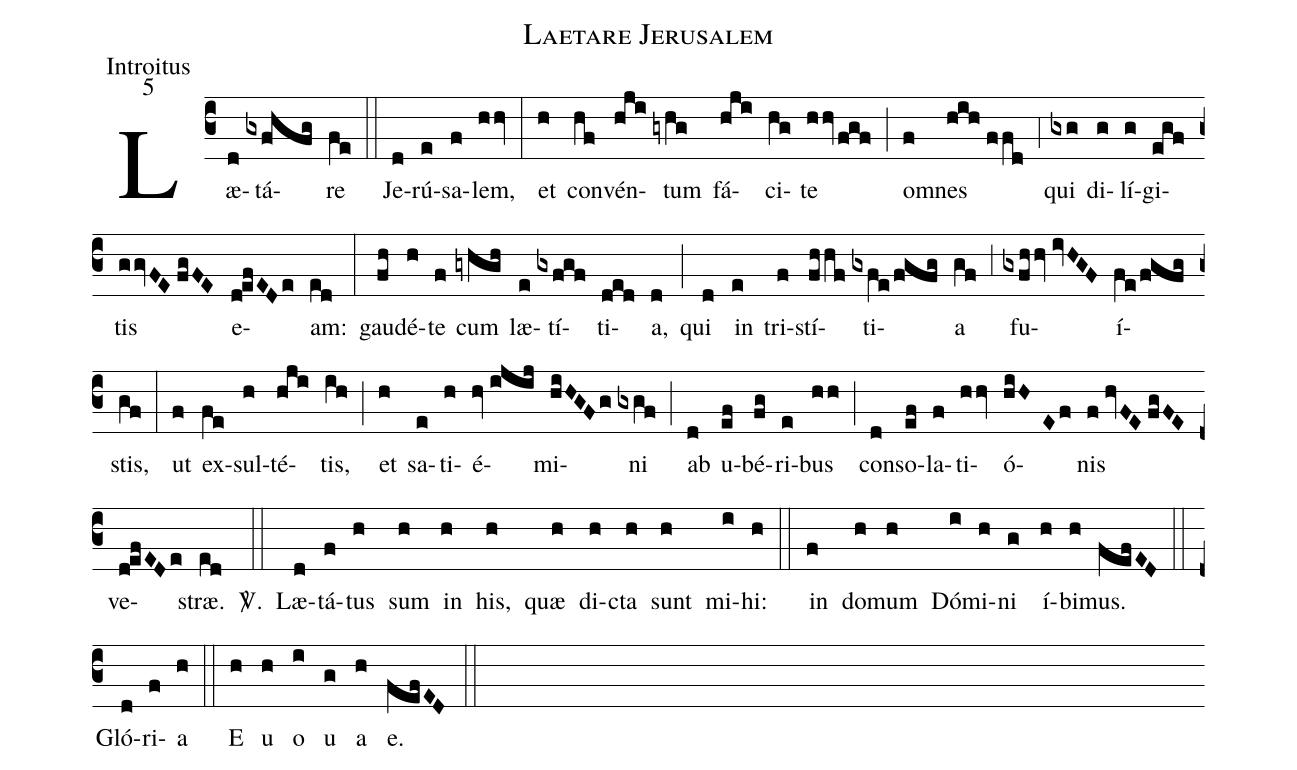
name:Laetare Jerusalem;
office-part:Introitus;
mode:5;
%%
(c3) Læ(d)tá(gxfhfg)re(fe) (::) Je(d)rú(e)sa(f)lem,(hhv) (:) et(h) con(hf)vén(hji)tum(gyhg) fá(hji)ci(hg)te(hhv/fgf) (;) o(f)mnes(hih//ffd) (;4) qui(gxg) di(g)lí(g)gi(egf)tis(ggvFE//fgFE) e(d!efEDe)am:(ed) (:) gau(fh)dé(h)te(f) cum(gyhgh) læ(e)tí(gxfgf)ti(ded)a,(d) (;) qui(d) in(e) tri(f)stí(fhhf)ti(gxfe/fgfg)a(gf) (;3) fu(gxfhhv//ivHGF)í(fe/fgfg)stis,(gf) (:) ut(f) ex(fe)sul(h)té(hji)tis,(ih) (;) et(h) sa(e)ti(h)é(hv//ijij)mi(hiHGFg)ni(gxgf) (;) ab(d) u(ef)bé(fg)ri(e)bus(hh) (;) con(d)so(ef)la(f)ti(hhv)ó(hiHEf)nis(f//hvFE//fgFE) ve(d!efEDe)stræ.(ed) <sp>V/</sp>.(::) Læ(d)tá(f)tus(h) sum(h) in(h) his,(h) quæ(h) di(h)cta(h) sunt(h) mi(i)hi:(h) (::) in(f) do(h)mum(h) Dó(i)mi(h)ni(g) í(h)bi(h)mus.(fefED) (::) Gló(d)ri(f)a(h) (::) E(h) u(h) o(i) u(g) a(h) e.(fefED) (::)
